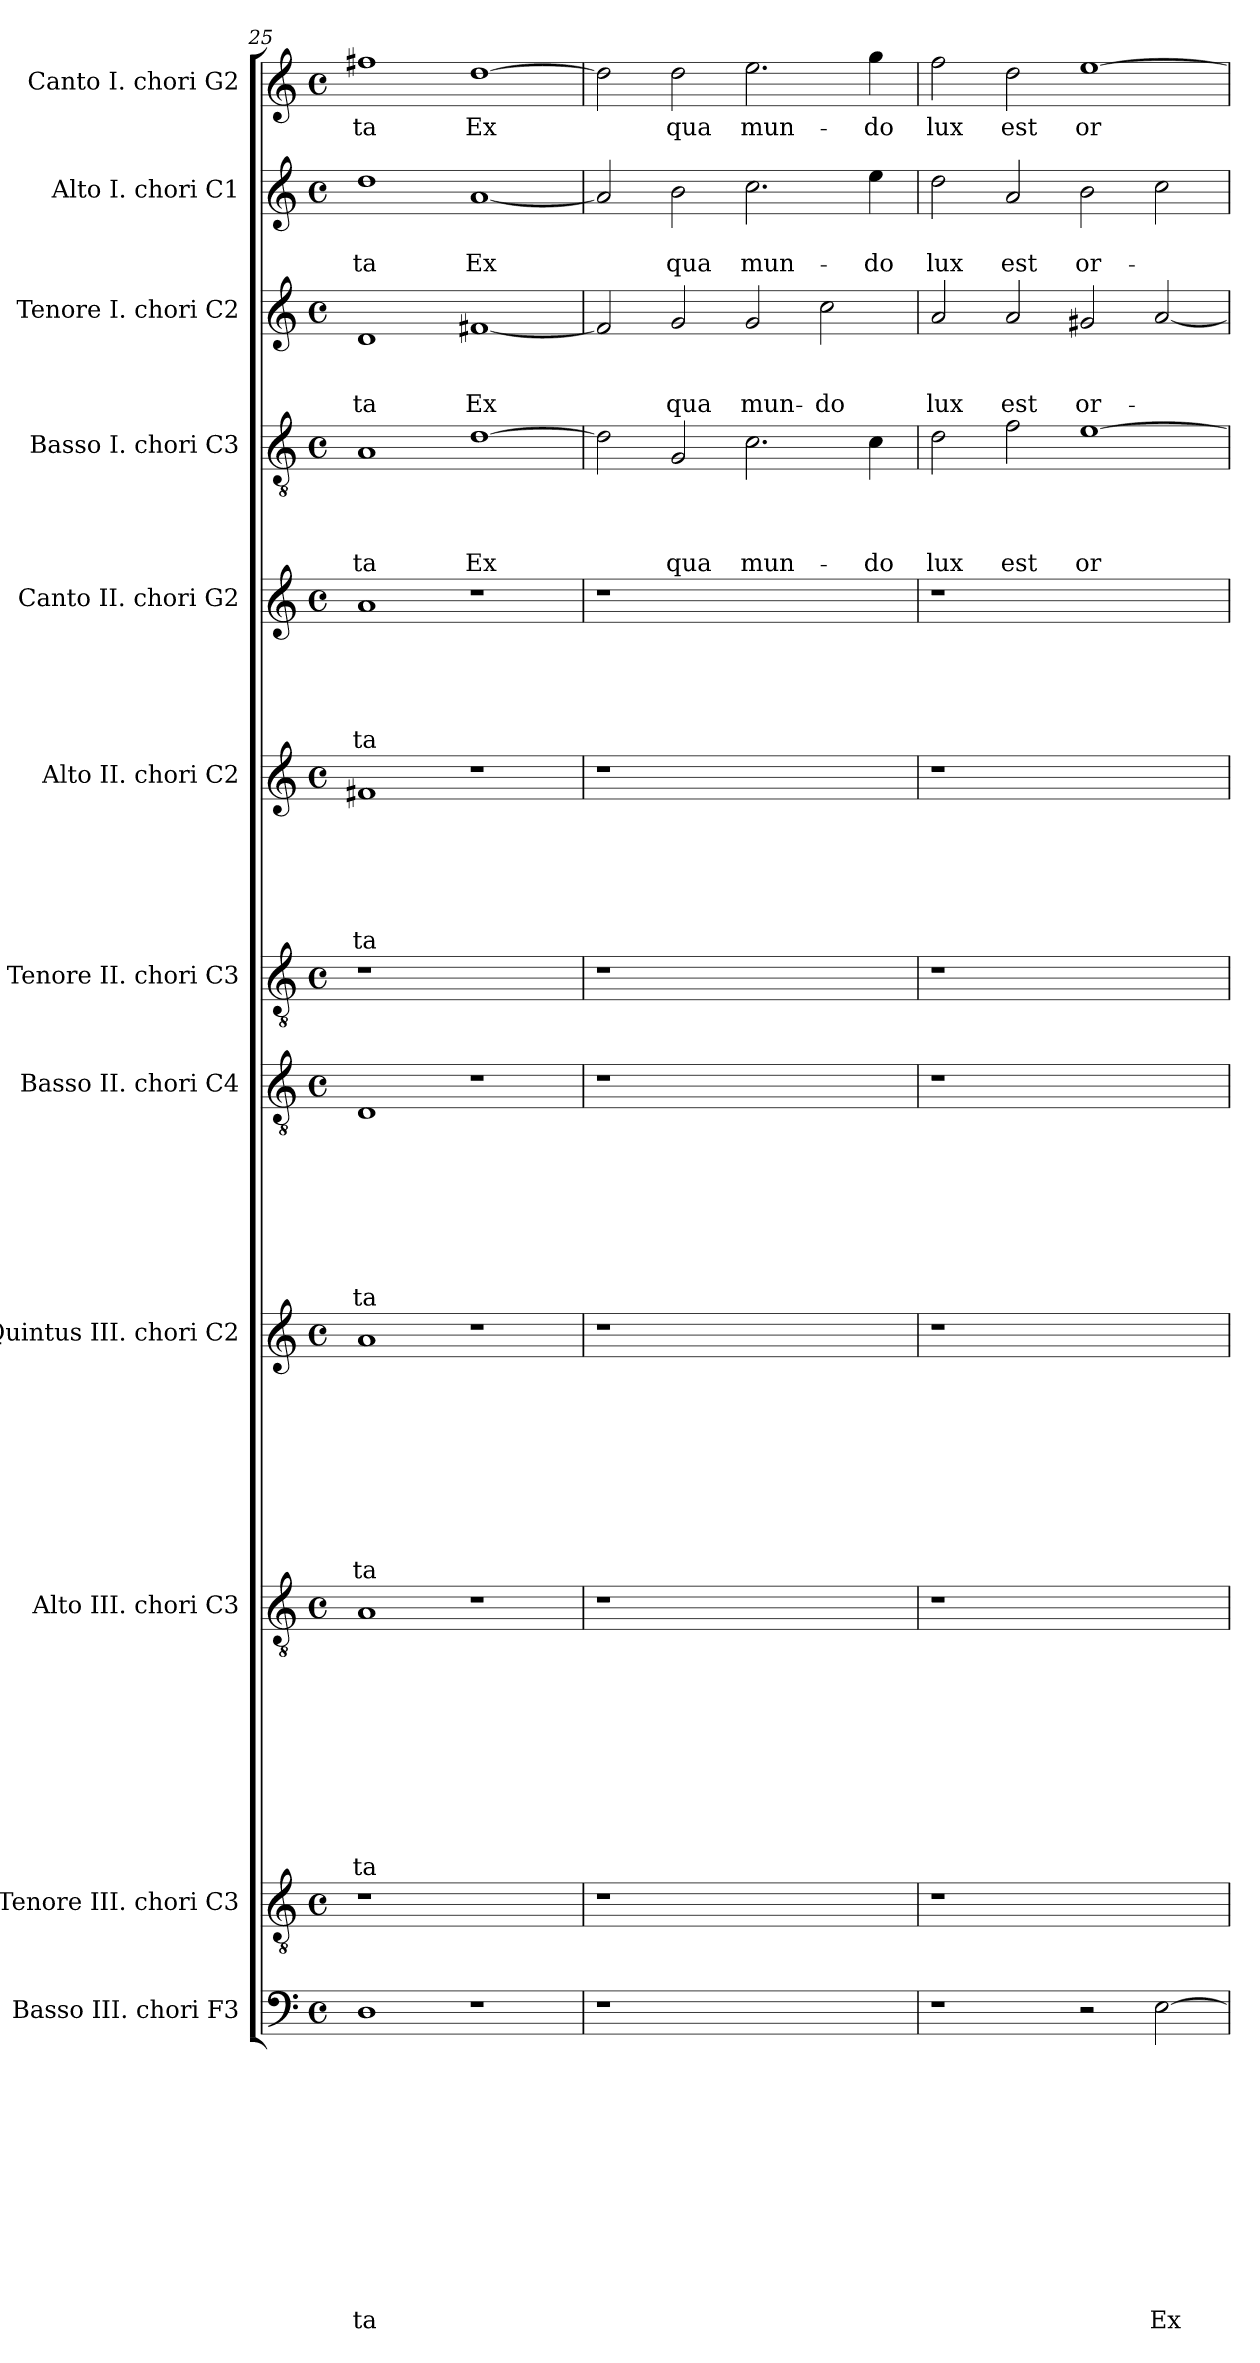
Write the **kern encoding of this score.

**kern	**text	**text	**text	**text	**text	**text	**text	**text	**text	**text	**text	**text	**kern	**kern	**text	**text	**text	**text	**text	**text	**text	**text	**text	**text	**kern	**text	**text	**text	**text	**text	**text	**text	**text	**text	**kern	**text	**text	**text	**text	**text	**text	**text	**text	**kern	**kern	**text	**text	**text	**text	**text	**text	**kern	**text	**text	**text	**text	**text	**kern	**text	**text	**text	**text	**kern	**text	**text	**text	**kern	**text	**text	**kern	**text
*part12	*part12	*part12	*part12	*part12	*part12	*part12	*part12	*part12	*part12	*part12	*part12	*part12	*part11	*part10	*part10	*part10	*part10	*part10	*part10	*part10	*part10	*part10	*part10	*part10	*part9	*part9	*part9	*part9	*part9	*part9	*part9	*part9	*part9	*part9	*part8	*part8	*part8	*part8	*part8	*part8	*part8	*part8	*part8	*part7	*part6	*part6	*part6	*part6	*part6	*part6	*part6	*part5	*part5	*part5	*part5	*part5	*part5	*part4	*part4	*part4	*part4	*part4	*part3	*part3	*part3	*part3	*part2	*part2	*part2	*part1	*part1
*staff12	*staff12	*staff12	*staff12	*staff12	*staff12	*staff12	*staff12	*staff12	*staff12	*staff12	*staff12	*staff12	*staff11	*staff10	*staff10	*staff10	*staff10	*staff10	*staff10	*staff10	*staff10	*staff10	*staff10	*staff10	*staff9	*staff9	*staff9	*staff9	*staff9	*staff9	*staff9	*staff9	*staff9	*staff9	*staff8	*staff8	*staff8	*staff8	*staff8	*staff8	*staff8	*staff8	*staff8	*staff7	*staff6	*staff6	*staff6	*staff6	*staff6	*staff6	*staff6	*staff5	*staff5	*staff5	*staff5	*staff5	*staff5	*staff4	*staff4	*staff4	*staff4	*staff4	*staff3	*staff3	*staff3	*staff3	*staff2	*staff2	*staff2	*staff1	*staff1
*I"Basso III. chori F3	*	*	*	*	*	*	*	*	*	*	*	*	*I"Tenore III. chori C3	*I"Alto III. chori C3	*	*	*	*	*	*	*	*	*	*	*I"Quintus  III. chori C2	*	*	*	*	*	*	*	*	*	*I"Basso II. chori C4	*	*	*	*	*	*	*	*	*I"Tenore II. chori C3	*I"Alto II. chori C2	*	*	*	*	*	*	*I"Canto II. chori G2	*	*	*	*	*	*I"Basso I. chori C3	*	*	*	*	*I"Tenore I. chori C2	*	*	*	*I"Alto I. chori C1	*	*	*I"Canto I. chori G2	*
*clefF4	*	*	*	*	*	*	*	*	*	*	*	*	*clefGv2	*clefGv2	*	*	*	*	*	*	*	*	*	*	*clefG2	*	*	*	*	*	*	*	*	*	*clefGv2	*	*	*	*	*	*	*	*	*clefGv2	*clefG2	*	*	*	*	*	*	*clefG2	*	*	*	*	*	*clefGv2	*	*	*	*	*clefG2	*	*	*	*clefG2	*	*	*clefG2	*
*k[]	*	*	*	*	*	*	*	*	*	*	*	*	*k[]	*k[]	*	*	*	*	*	*	*	*	*	*	*k[]	*	*	*	*	*	*	*	*	*	*k[]	*	*	*	*	*	*	*	*	*k[]	*k[]	*	*	*	*	*	*	*k[]	*	*	*	*	*	*k[]	*	*	*	*	*k[]	*	*	*	*k[]	*	*	*k[]	*
*C:	*	*	*	*	*	*	*	*	*	*	*	*	*C:	*C:	*	*	*	*	*	*	*	*	*	*	*C:	*	*	*	*	*	*	*	*	*	*C:	*	*	*	*	*	*	*	*	*C:	*C:	*	*	*	*	*	*	*C:	*	*	*	*	*	*C:	*	*	*	*	*C:	*	*	*	*C:	*	*	*C:	*
*M4/4	*	*	*	*	*	*	*	*	*	*	*	*	*M4/4	*M4/4	*	*	*	*	*	*	*	*	*	*	*M4/4	*	*	*	*	*	*	*	*	*	*M4/4	*	*	*	*	*	*	*	*	*M4/4	*M4/4	*	*	*	*	*	*	*M4/4	*	*	*	*	*	*M4/4	*	*	*	*	*M4/4	*	*	*	*M4/4	*	*	*M4/4	*
*met(c)	*	*	*	*	*	*	*	*	*	*	*	*	*met(c)	*met(c)	*	*	*	*	*	*	*	*	*	*	*met(c)	*	*	*	*	*	*	*	*	*	*met(c)	*	*	*	*	*	*	*	*	*met(c)	*met(c)	*	*	*	*	*	*	*met(c)	*	*	*	*	*	*met(c)	*	*	*	*	*met(c)	*	*	*	*met(c)	*	*	*met(c)	*
=25	=25	=25	=25	=25	=25	=25	=25	=25	=25	=25	=25	=25	=25	=25	=25	=25	=25	=25	=25	=25	=25	=25	=25	=25	=25	=25	=25	=25	=25	=25	=25	=25	=25	=25	=25	=25	=25	=25	=25	=25	=25	=25	=25	=25	=25	=25	=25	=25	=25	=25	=25	=25	=25	=25	=25	=25	=25	=25	=25	=25	=25	=25	=25	=25	=25	=25	=25	=25	=25	=25	=25
1D	.	.	.	.	.	.	.	.	.	.	.	-ta	1r	1A	.	.	.	.	.	.	.	.	.	-ta	1a	.	.	.	.	.	.	.	.	-ta	1D	.	.	.	.	.	.	.	-ta	1r	1f#X	.	.	.	.	.	-ta	1a	.	.	.	.	-ta	1A	.	.	.	-ta	1d	.	.	-ta	1dd	.	-ta	1ff#X	-ta
1r	.	.	.	.	.	.	.	.	.	.	.	.	1ryy	1r	.	.	.	.	.	.	.	.	.	.	1r	.	.	.	.	.	.	.	.	.	1r	.	.	.	.	.	.	.	.	1ryy	1r	.	.	.	.	.	.	1r	.	.	.	.	.	[1d	.	.	.	Ex	[1f#X	.	.	Ex	[1a	.	Ex	[1dd	Ex
=26	=26	=26	=26	=26	=26	=26	=26	=26	=26	=26	=26	=26	=26	=26	=26	=26	=26	=26	=26	=26	=26	=26	=26	=26	=26	=26	=26	=26	=26	=26	=26	=26	=26	=26	=26	=26	=26	=26	=26	=26	=26	=26	=26	=26	=26	=26	=26	=26	=26	=26	=26	=26	=26	=26	=26	=26	=26	=26	=26	=26	=26	=26	=26	=26	=26	=26	=26	=26	=26	=26	=26
1r	.	.	.	.	.	.	.	.	.	.	.	.	1r	1r	.	.	.	.	.	.	.	.	.	.	1r	.	.	.	.	.	.	.	.	.	1r	.	.	.	.	.	.	.	.	1r	1r	.	.	.	.	.	.	1r	.	.	.	.	.	2d\]	.	.	.	.	2f#/]	.	.	.	2a/]	.	.	2dd\]	.
.	.	.	.	.	.	.	.	.	.	.	.	.	.	.	.	.	.	.	.	.	.	.	.	.	.	.	.	.	.	.	.	.	.	.	.	.	.	.	.	.	.	.	.	.	.	.	.	.	.	.	.	.	.	.	.	.	.	2G/	.	.	.	qua	2g/	.	.	qua	2b\	.	qua	2dd\	qua
1ryy	.	.	.	.	.	.	.	.	.	.	.	.	1ryy	1ryy	.	.	.	.	.	.	.	.	.	.	1ryy	.	.	.	.	.	.	.	.	.	1ryy	.	.	.	.	.	.	.	.	1ryy	1ryy	.	.	.	.	.	.	1ryy	.	.	.	.	.	2.c\	.	.	.	mun-	2g/	.	.	mun-	2.cc\	.	mun-	2.ee\	mun-
.	.	.	.	.	.	.	.	.	.	.	.	.	.	.	.	.	.	.	.	.	.	.	.	.	.	.	.	.	.	.	.	.	.	.	.	.	.	.	.	.	.	.	.	.	.	.	.	.	.	.	.	.	.	.	.	.	.	.	.	.	.	.	2cc\	.	.	-do	.	.	.	.	.
.	.	.	.	.	.	.	.	.	.	.	.	.	.	.	.	.	.	.	.	.	.	.	.	.	.	.	.	.	.	.	.	.	.	.	.	.	.	.	.	.	.	.	.	.	.	.	.	.	.	.	.	.	.	.	.	.	.	4c\	.	.	.	-do	.	.	.	.	4ee\	.	-do	4gg\	-do
=27	=27	=27	=27	=27	=27	=27	=27	=27	=27	=27	=27	=27	=27	=27	=27	=27	=27	=27	=27	=27	=27	=27	=27	=27	=27	=27	=27	=27	=27	=27	=27	=27	=27	=27	=27	=27	=27	=27	=27	=27	=27	=27	=27	=27	=27	=27	=27	=27	=27	=27	=27	=27	=27	=27	=27	=27	=27	=27	=27	=27	=27	=27	=27	=27	=27	=27	=27	=27	=27	=27	=27
1r	.	.	.	.	.	.	.	.	.	.	.	.	1r	1r	.	.	.	.	.	.	.	.	.	.	1r	.	.	.	.	.	.	.	.	.	1r	.	.	.	.	.	.	.	.	1r	1r	.	.	.	.	.	.	1r	.	.	.	.	.	2d\	.	.	.	lux	2a/	.	.	lux	2dd\	.	lux	2ff\	lux
.	.	.	.	.	.	.	.	.	.	.	.	.	.	.	.	.	.	.	.	.	.	.	.	.	.	.	.	.	.	.	.	.	.	.	.	.	.	.	.	.	.	.	.	.	.	.	.	.	.	.	.	.	.	.	.	.	.	2f\	.	.	.	est	2a/	.	.	est	2a/	.	est	2dd\	est
2r	.	.	.	.	.	.	.	.	.	.	.	.	1ryy	1ryy	.	.	.	.	.	.	.	.	.	.	1ryy	.	.	.	.	.	.	.	.	.	1ryy	.	.	.	.	.	.	.	.	1ryy	1ryy	.	.	.	.	.	.	1ryy	.	.	.	.	.	[1e	.	.	.	or-	2g#X/	.	.	or-	2b\	.	or-	[1ee	or-
[2E\	.	.	.	.	.	.	.	.	.	.	.	Ex	.	.	.	.	.	.	.	.	.	.	.	.	.	.	.	.	.	.	.	.	.	.	.	.	.	.	.	.	.	.	.	.	.	.	.	.	.	.	.	.	.	.	.	.	.	.	.	.	.	.	[2a/	.	.	.	2cc\	.	.	.	.
=	=	=	=	=	=	=	=	=	=	=	=	=	=	=	=	=	=	=	=	=	=	=	=	=	=	=	=	=	=	=	=	=	=	=	=	=	=	=	=	=	=	=	=	=	=	=	=	=	=	=	=	=	=	=	=	=	=	=	=	=	=	=	=	=	=	=	=	=	=	=	=
*-	*-	*-	*-	*-	*-	*-	*-	*-	*-	*-	*-	*-	*-	*-	*-	*-	*-	*-	*-	*-	*-	*-	*-	*-	*-	*-	*-	*-	*-	*-	*-	*-	*-	*-	*-	*-	*-	*-	*-	*-	*-	*-	*-	*-	*-	*-	*-	*-	*-	*-	*-	*-	*-	*-	*-	*-	*-	*-	*-	*-	*-	*-	*-	*-	*-	*-	*-	*-	*-	*-	*-
